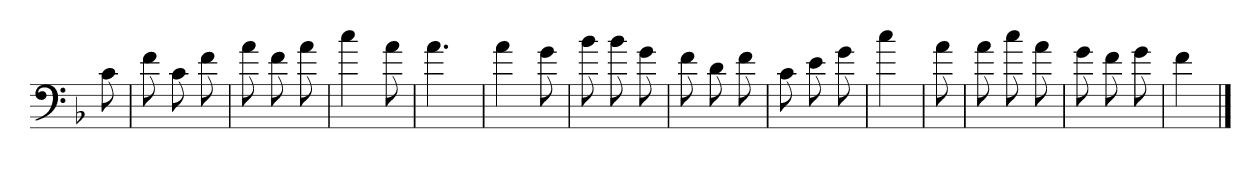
**kern
*part1
*staff1
*clefF4
*k[b-]
*F:
=
8c
=1
8f
8c
8f
=2
8a
8f
8a
=3
4cc
8a
=4
4.a
=5
4a
8g
=6
8b-
8b-
8g
=7
8f
8d
8f
=8
8c
8e
8g
=9
4cc
=10
8a
=11
8a
8cc
8a
=12
8g
8f
8g
=13
4f
==
*-
